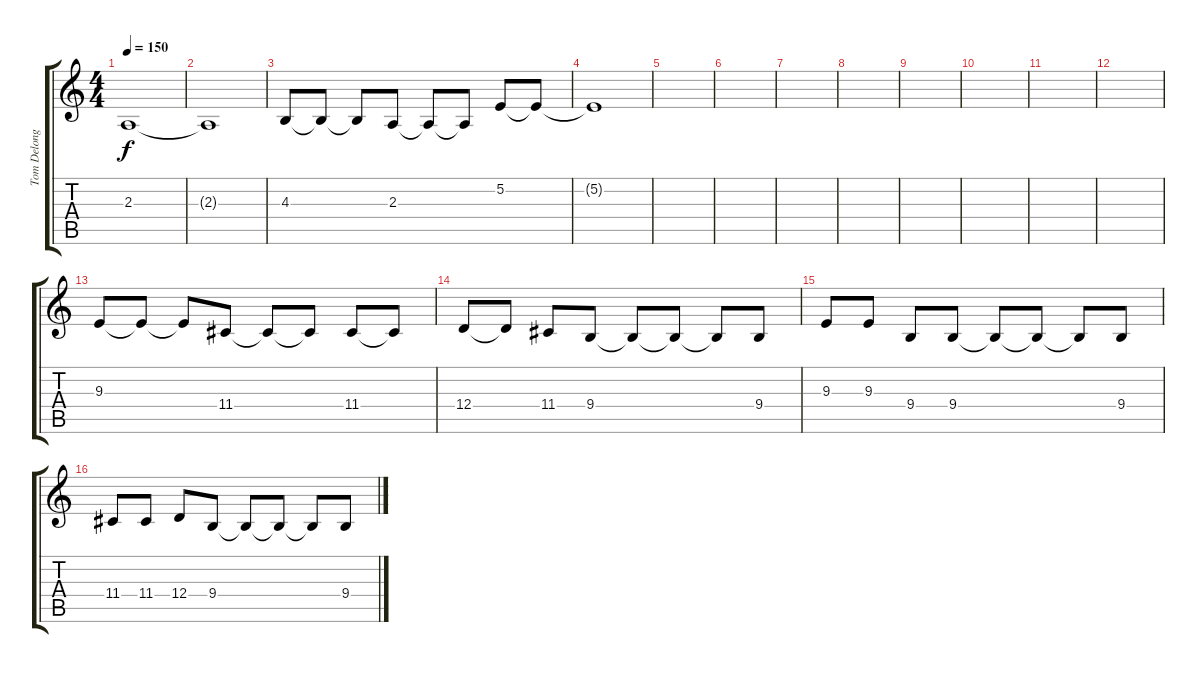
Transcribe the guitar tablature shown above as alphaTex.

\track ("Tom Delonge - Vocals" "Tom Delong") {instrument flute}
\staff {score tabs}
\tuning (E4 B3 G3 D3 A2 E2) {hide}
\ts (4 4)
\tempo 150
\clef g2
\ks c
2.3.1{dy f} |
2.3{t}.1 |
4.3.8 4.3{t}.8 4.3{t}.8 2.3.8 2.3{t}.8 2.3{t}.8 5.2.8 5.2{t}.8 |
5.2{t}.1 |
|
|
|
|
|
|
|
|
9.3.8 9.3{t}.8 9.3{t}.8 11.4.8 11.4{t}.8 11.4{t}.8 11.4.8 11.4{t}.8 |
12.4.8 12.4{t}.8 11.4.8 9.4.8 9.4{t}.8 9.4{t}.8 9.4{t}.8 9.4.8 |
9.3.8 9.3.8 9.4.8 9.4.8 9.4{t}.8 9.4{t}.8 9.4{t}.8 9.4.8 |
11.4.8 11.4.8 12.4.8 9.4.8 9.4{t}.8 9.4{t}.8 9.4{t}.8 9.4.8
